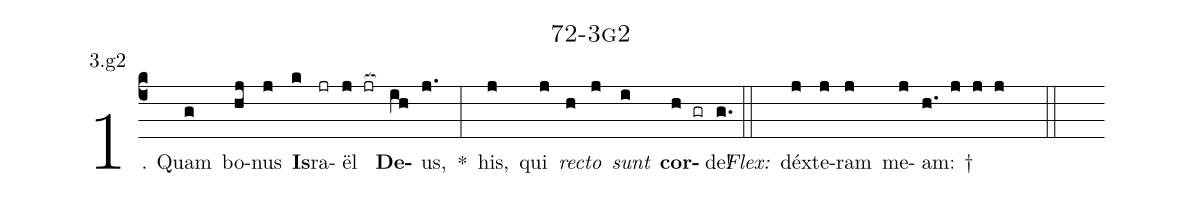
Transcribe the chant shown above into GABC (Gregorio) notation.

name: 72-3g2;
annotation: 3.g2;
%%
(c4)1. Quam(g) bo(hj)nus(j) <b>Is</b>(k)ra(jr)ël(j jr[ocb:1{]) <b>De</b>(ih[ocb:0}])us,(j.) *(:) his,(j) qui(j) <i>rec</i>(h)<i>to</i>(j) <i>sunt</i>(i) <b>cor</b>(h gr)de!(g.) (::)
<i>Flex:</i>()  déx(j)te(j)ram(j) me(j)am: †(h. j j j  ::)
